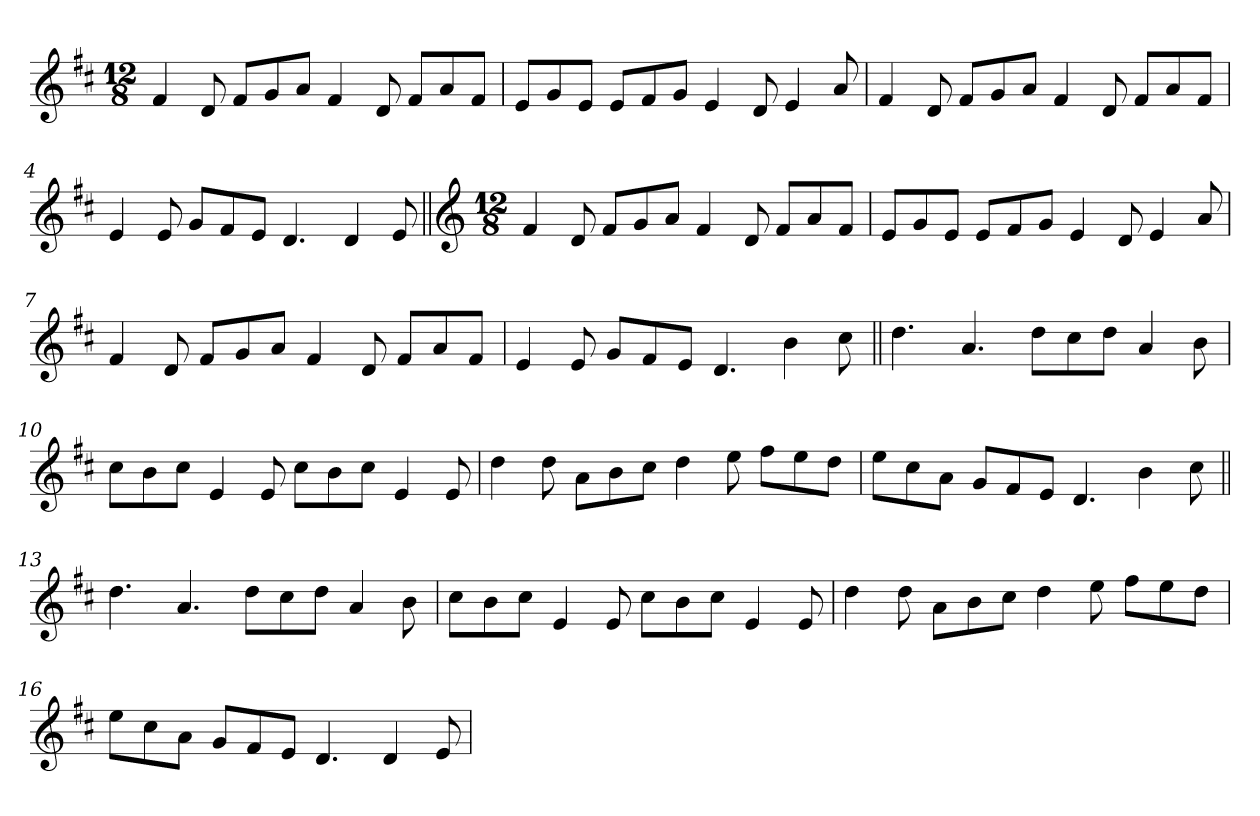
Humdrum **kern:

**kern
*part1
*staff1
*clefG2
*k[f#c#]
*D:
*M12/8
=1
4f#/
8d/
8f#/L
8g/
8a/J
4f#/
8d/
8f#/L
8a/
8f#/J
=2
8e/L
8g/
8e/J
8e/L
8f#/
8g/J
4e/
8d/
4e/
8a/
=3
4f#/
8d/
8f#/L
8g/
8a/J
4f#/
8d/
8f#/L
8a/
8f#/J
!!LO:LB:g=z
=4
4e/
8e/
8g/L
8f#/
8e/J
4.d/
4d/
8e/
=5||
*clefG2
*M12/8
4f#/
8d/
8f#/L
8g/
8a/J
4f#/
8d/
8f#/L
8a/
8f#/J
=6
8e/L
8g/
8e/J
8e/L
8f#/
8g/J
4e/
8d/
4e/
8a/
!!LO:LB:g=z
=7
4f#/
8d/
8f#/L
8g/
8a/J
4f#/
8d/
8f#/L
8a/
8f#/J
=8
4e/
8e/
8g/L
8f#/
8e/J
4.d/
4b\
8cc#\
=9||
4.dd\
4.a/
8dd\L
8cc#\
8dd\J
4a/
8b\
=10
8cc#\L
8b\
8cc#\J
4e/
8e/
8cc#\L
8b\
8cc#\J
4e/
8e/
!!LO:LB:g=z
=11
4dd\
8dd\
8a\L
8b\
8cc#\J
4dd\
8ee\
8ff#\L
8ee\
8dd\J
=12
8ee\L
8cc#\
8a\J
8g/L
8f#/
8e/J
4.d/
4b\
8cc#\
=13||
4.dd\
4.a/
8dd\L
8cc#\
8dd\J
4a/
8b\
=14
8cc#\L
8b\
8cc#\J
4e/
8e/
8cc#\L
8b\
8cc#\J
4e/
8e/
!!LO:LB:g=z
=15
4dd\
8dd\
8a\L
8b\
8cc#\J
4dd\
8ee\
8ff#\L
8ee\
8dd\J
=16
8ee\L
8cc#\
8a\J
8g/L
8f#/
8e/J
4.d/
4d/
8e/
=
*-
